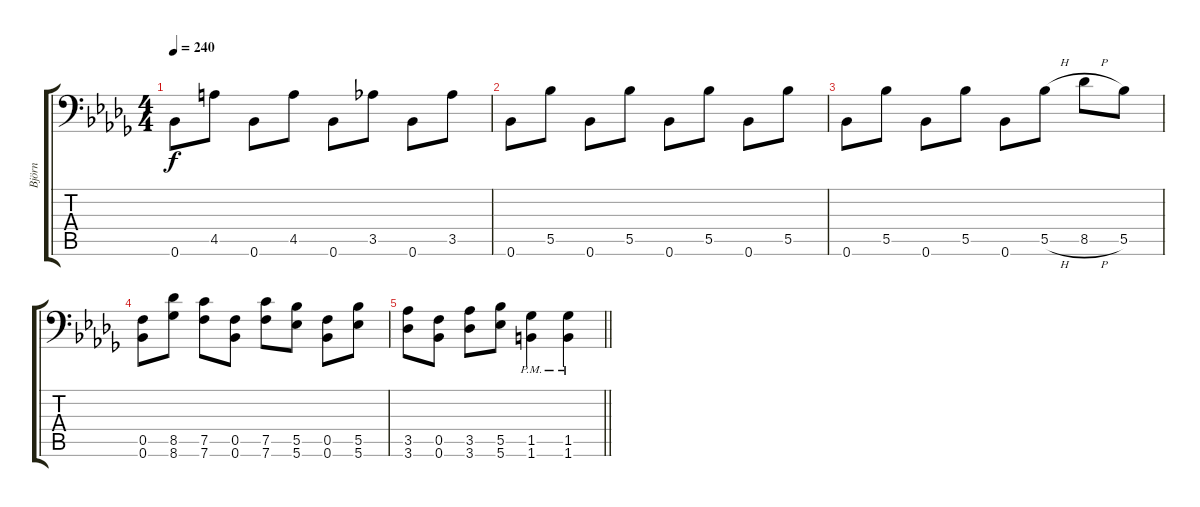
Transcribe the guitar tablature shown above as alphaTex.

\track ("Björn" "Björn") {instrument distortionguitar}
\staff {score tabs}
\tuning (C4 G3 Eb3 Bb2 F2 Bb1) {hide}
\ts (4 4)
\tempo 240
\clef f4
\ks bbminor
0.6.8{dy f} 4.5.8 0.6.8 4.5.8 0.6.8 3.5.8 0.6.8 3.5.8 |
0.6.8 5.5.8 0.6.8 5.5.8 0.6.8 5.5.8 0.6.8 5.5.8 |
0.6.8 5.5.8 0.6.8 5.5.8 0.6.8 5.5{h}.8 8.5{h}.8 5.5.8 |
(0.5 0.6).8 (8.5 8.6).8 (7.5 7.6).8 (0.5 0.6).8 (7.5 7.6).8 (5.5 5.6).8 (0.5 0.6).8 (5.5 5.6).8 |
\barLineRight lightlight
(3.5 3.6).8 (0.5 0.6).8 (3.5 3.6).8 (5.5 5.6).8 (1.5{pm} 1.6{pm}).4 (1.5{pm} 1.6{pm}).4
